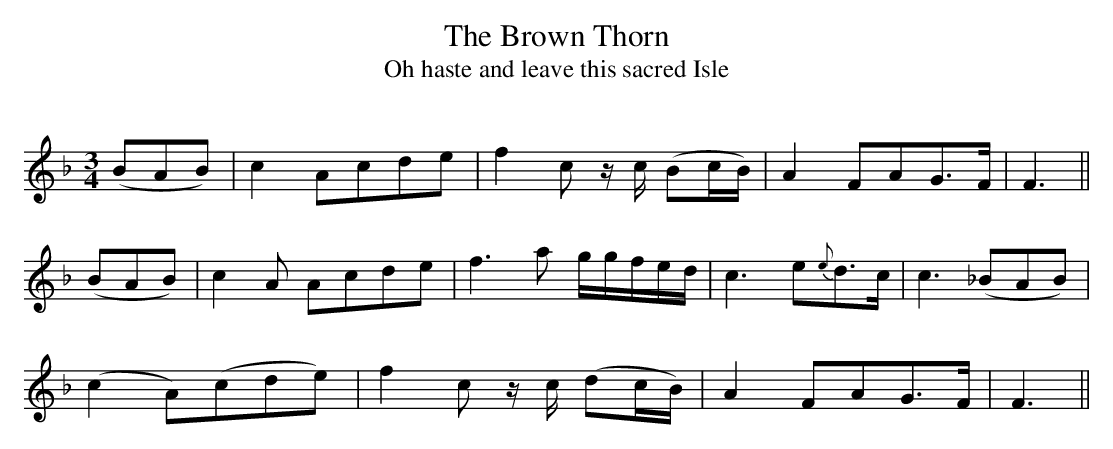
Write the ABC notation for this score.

X:1
T:Brown Thorn, The
T:Oh haste and leave this sacred Isle
M:3/4
L:1/8
Q:”Andante”
K:F
(BAB)|c2 Acde|f2-c z/c/ (Bc/B/)|A2 FAG>F|F3||
(BAB)|c2-A Acde|f3 a g/g/f/e/d/|c3 e{e}d>c|c3 (_BAB)|
(c2 A)(cde)|f2-c z/c/ (dc/B/)|A2 FAG>F|F3||
